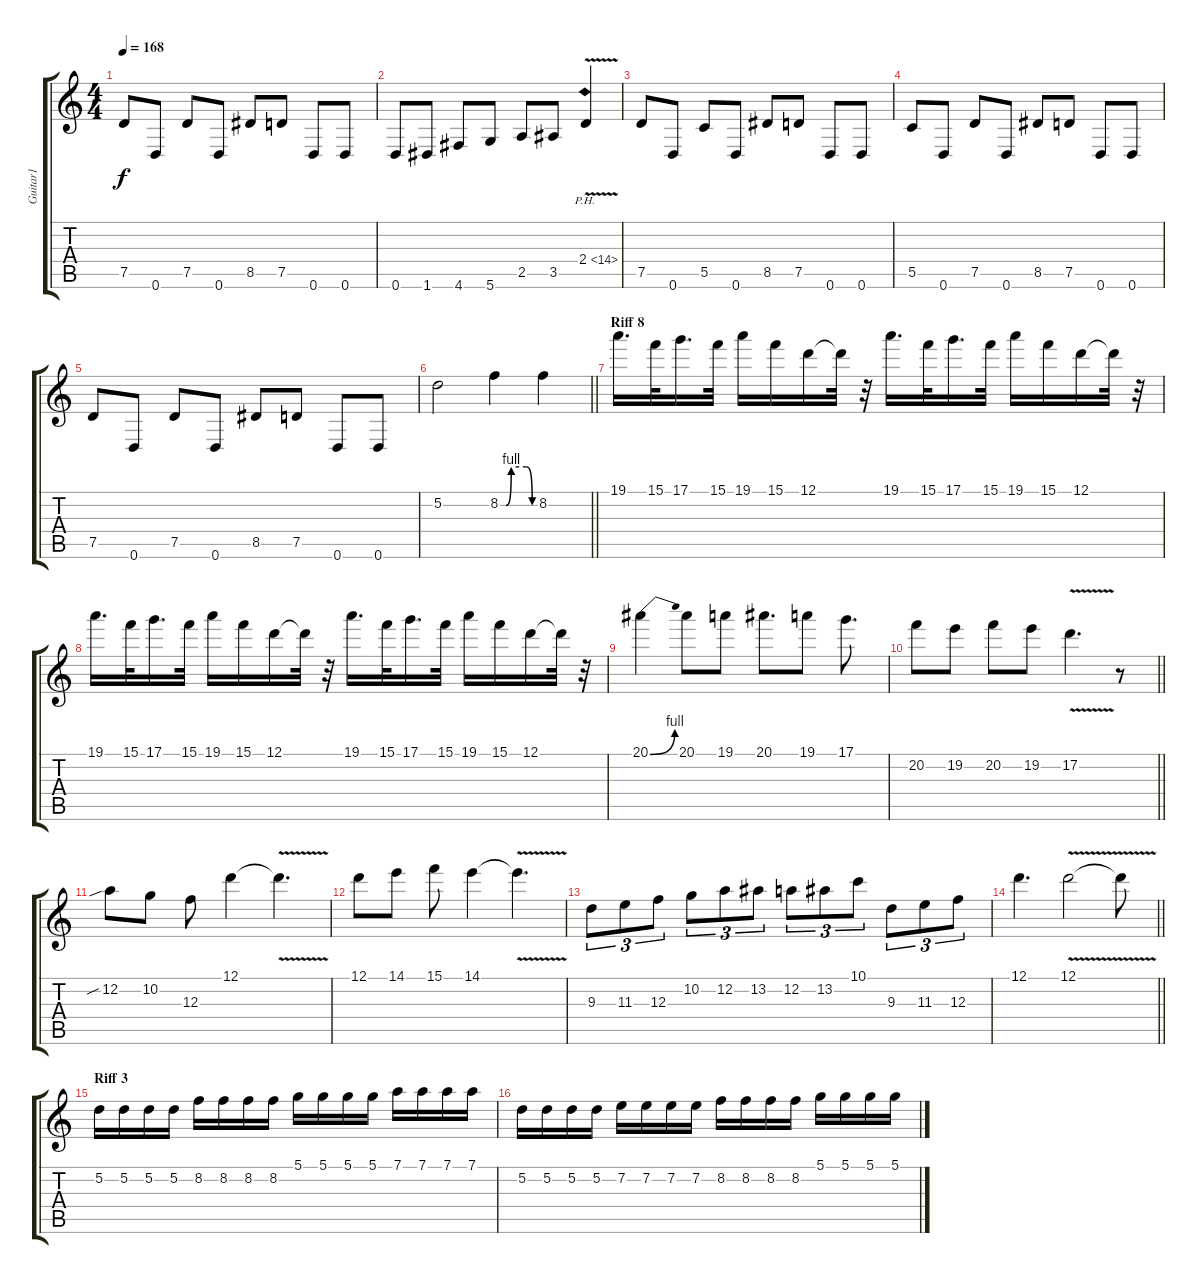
\track ("Guitar1" "Guitar1") {instrument distortionguitar}
\staff {score tabs}
\tuning (D4 A3 F3 C3 G2 D2) {hide}
\ts (4 4)
\tempo 168
\clef g2
\ks c
7.5.8{dy f} 0.6.8 7.5.8 0.6.8 8.5.8 7.5.8 0.6.8 0.6.8 |
0.6.8 1.6.8 4.6.8 5.6.8 2.5.8 3.5.8 2.4{ph 12 v}.4 |
7.5.8 0.6.8 5.5.8 0.6.8 8.5.8 7.5.8 0.6.8 0.6.8 |
5.5.8 0.6.8 7.5.8 0.6.8 8.5.8 7.5.8 0.6.8 0.6.8 |
7.5.8 0.6.8 7.5.8 0.6.8 8.5.8 7.5.8 0.6.8 0.6.8 |
\barLineRight lightlight
5.2.2 8.2{be (custom 0 0 10 0 19 4 45 4 55 0 60 0)}.4 8.2.4 |
\section ("" "Riff 8")
19.1.16{d} 15.1.32 17.1.16{d} 15.1.32 19.1.16 15.1.16 12.1.16 12.1{t}.32 r.32 19.1.16{d} 15.1.32 17.1.16{d} 15.1.32 19.1.16 15.1.16 12.1.16 12.1{t}.32 r.32 |
19.1.16{d} 15.1.32 17.1.16{d} 15.1.32 19.1.16 15.1.16 12.1.16 12.1{t}.32 r.32 19.1.16{d} 15.1.32 17.1.16{d} 15.1.32 19.1.16 15.1.16 12.1.16 12.1{t}.32 r.32 |
20.1{be (bend 0 0 60 4)}.4 20.1.8 19.1.8 20.1.8{d} 19.1.8 17.1.8{d} |
\barLineRight lightlight
20.2.8 19.2.8 20.2.8 19.2.8 17.2{v}.4{d} r.8 |
12.2{sib}.8 10.2.8 12.3.8 12.1.4 12.1{v t}.4{d} |
12.1.8 14.1.8 15.1.8 14.1.4 14.1{v t}.4{d} |
9.3.8{tu (3 2)} 11.3.8{tu (3 2)} 12.3.8{tu (3 2)} 10.2.8{tu (3 2)} 12.2.8{tu (3 2)} 13.2.8{tu (3 2)} 12.2.8{tu (3 2)} 13.2.8{tu (3 2)} 10.1.8{tu (3 2)} 9.3.8{tu (3 2)} 11.3.8{tu (3 2)} 12.3.8{tu (3 2)} |
\barLineRight lightlight
12.1.4{d} 12.1{v}.2 12.1{t}.8 |
\section ("" "Riff 3")
5.2.16 5.2.16 5.2.16 5.2.16 8.2.16 8.2.16 8.2.16 8.2.16 5.1.16 5.1.16 5.1.16 5.1.16 7.1.16 7.1.16 7.1.16 7.1.16 |
5.2.16 5.2.16 5.2.16 5.2.16 7.2.16 7.2.16 7.2.16 7.2.16 8.2.16 8.2.16 8.2.16 8.2.16 5.1.16 5.1.16 5.1.16 5.1.16
